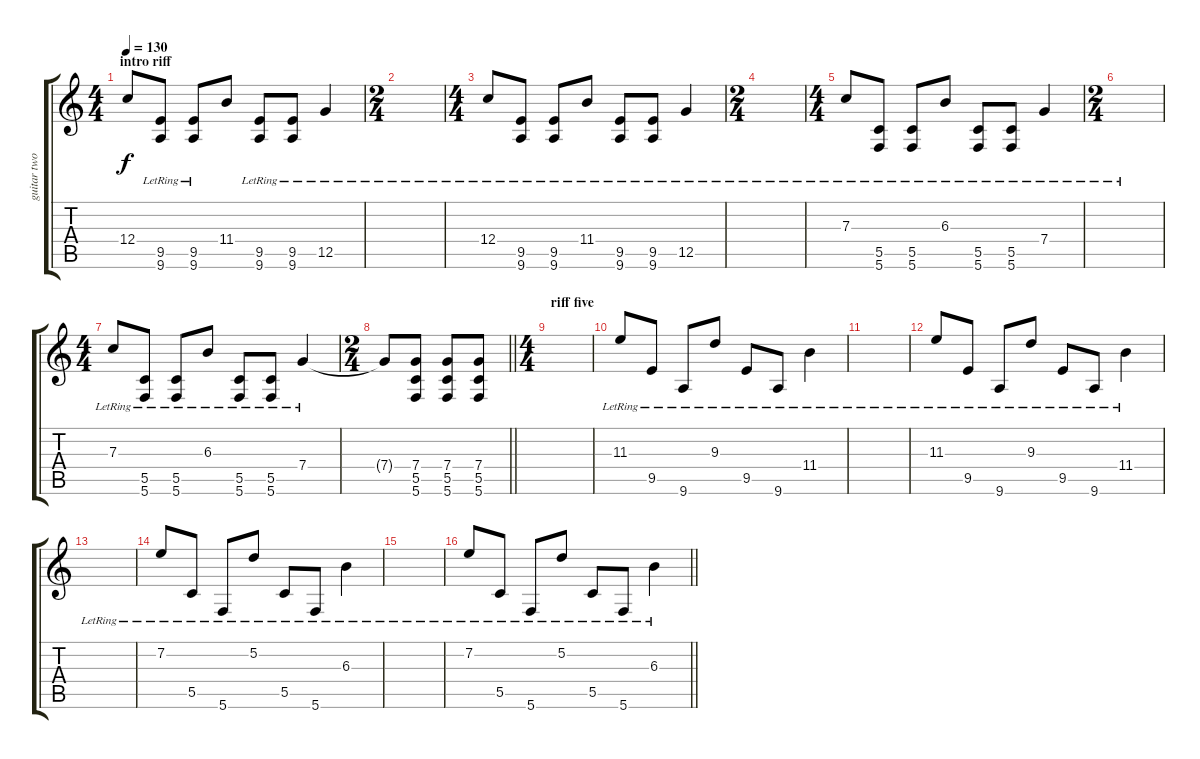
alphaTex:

\track ("guitar two" "guitar two") {instrument acousticguitarsteel}
\staff {score tabs}
\tuning (D4 A3 F3 C3 G2 C2) {hide}
\ts (4 4)
\section ("" "intro riff")
\tempo 130
\clef g2
\ks c
12.4.8{dy f} (9.5{lr} 9.6).8 (9.5 9.6{lr}).8 11.4.8 (9.5{lr} 9.6).8 (9.5 9.6{lr}).8 12.5{lr}.4 |
\ts (2 4)
|
\ts (4 4)
12.4{lr}.8 (9.5{lr} 9.6).8 (9.5 9.6{lr}).8 11.4{lr}.8 (9.5{lr} 9.6).8 (9.5 9.6{lr}).8 12.5{lr}.4 |
\ts (2 4)
|
\ts (4 4)
7.3{lr}.8 (5.5{lr} 5.6).8 (5.5 5.6{lr}).8 6.3{lr}.8 (5.5{lr} 5.6).8 (5.5 5.6{lr}).8 7.4{lr}.4 |
\ts (2 4)
|
\ts (4 4)
7.3{lr}.8 (5.5{lr} 5.6).8 (5.5 5.6{lr}).8 6.3{lr}.8 (5.5{lr} 5.6).8 (5.5 5.6{lr}).8 7.4{lr}.4 |
\ts (2 4)
\barLineRight lightlight
7.4{t}.8 (7.4 5.5 5.6).8 (7.4 5.5 5.6).8 (7.4 5.5 5.6).8 |
\ts (4 4)
\section ("" "riff five")
|
11.3{lr}.8 9.5{lr}.8 9.6{lr}.8 9.3{lr}.8 9.5{lr}.8 9.6{lr}.8 11.4{lr}.4 |
|
11.3{lr}.8 9.5{lr}.8 9.6{lr}.8 9.3{lr}.8 9.5{lr}.8 9.6{lr}.8 11.4{lr}.4 |
|
7.2{lr}.8 5.5{lr}.8 5.6{lr}.8 5.2{lr}.8 5.5{lr}.8 5.6{lr}.8 6.3{lr}.4 |
|
\barLineRight lightlight
7.2{lr}.8 5.5{lr}.8 5.6{lr}.8 5.2{lr}.8 5.5{lr}.8 5.6{lr}.8 6.3{lr}.4
